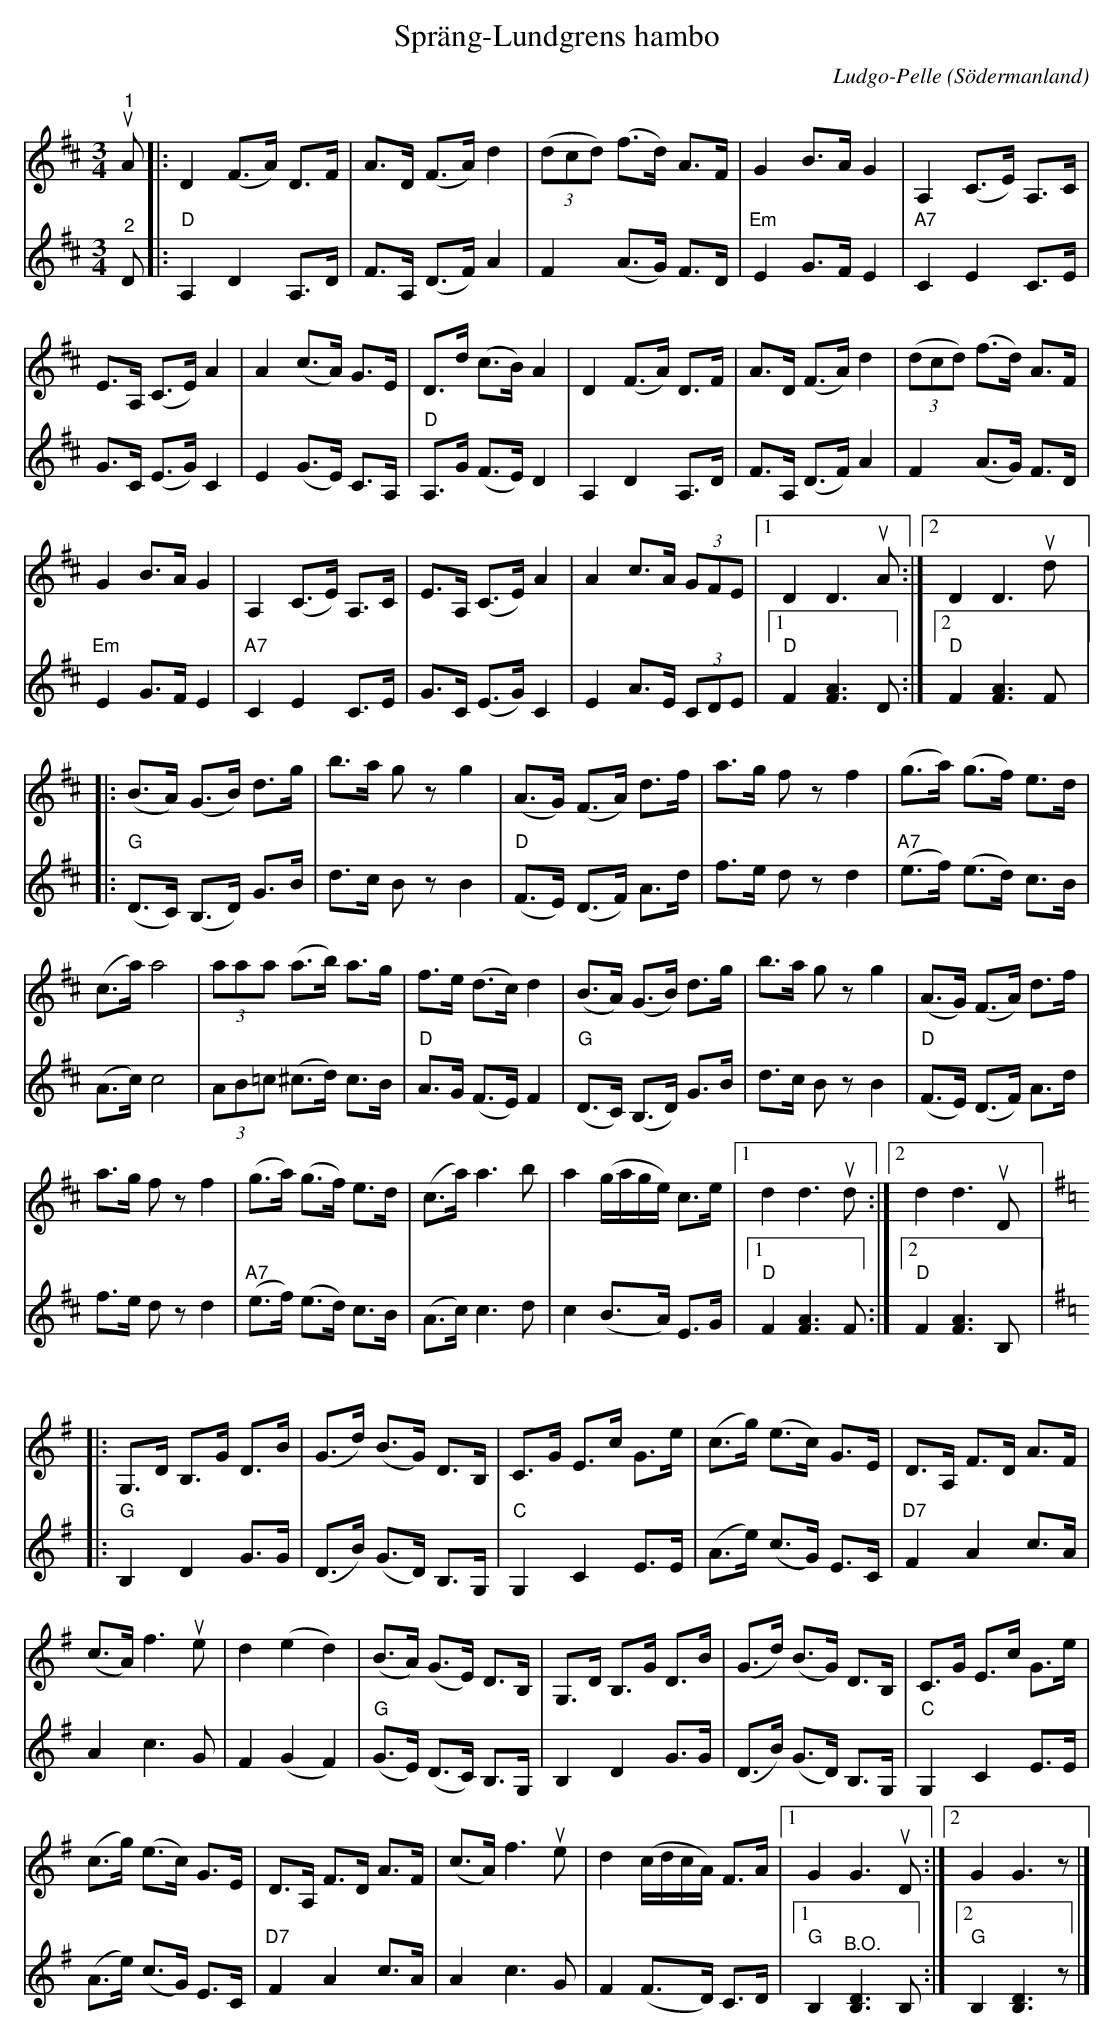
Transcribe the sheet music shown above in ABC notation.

X:1
T:Spräng-Lundgrens hambo
C:Ludgo-Pelle
O:Södermanland
L:1/8
M:3/4
K:D
V:1
"^1"u A |: D2 (F>A) D>F | A>D (F>A) d2 | (3(dcd) (f>d) A>F | G2 B>A G2 | A,2 (C>E) A,>C |
E>A, (C>E) A2 | A2 (c>A) G>E | D>d (c>B) A2 | D2 (F>A) D>F | A>D (F>A) d2 | (3(dcd) (f>d) A>F |
G2 B>A G2 | A,2 (C>E) A,>C | E>A, (C>E) A2 | A2 c>A (3GFE |1 D2 D3u A :|2 D2 D3u d |:
(B>A) (G>B) d>g | b>a g z g2 |(A>G) (F>A) d>f | a>g f z f2 |(g>a) (g>f) e>d |
(c>a) a4 | (3aaa (a>b) a>g | f>e (d>c) d2 |(B>A) (G>B) d>g | b>a g z g2 |(A>G) (F>A) d>f |
a>g f z f2 |(g>a) (g>f) e>d | (c>a) a3 b | a2 (g/a/g/e/) c>e |1 d2 d3u d :|2 d2 d3u D |:
[K:G]G,>D B,>G D>B | (G>d) (B>G) D>B, |C>G E>c G>e | (c>g) (e>c) G>E |D>A, F>D A>F |
(c>A) f3u e | d2 (e2 d2) |(B>A) (G>E) D>B, | G,>D B,>G D>B | (G>d) (B>G) D>B, |C>G E>c G>e |
(c>g) (e>c) G>E |D>A, F>D A>F | (c>A) f3u e | d2 (c/d/c/A/) F>A |1 G2 G3u D :|2 G2 G3 z |]
V:2
"^2" D |:"D" A,2 D2 A,>D | F>A, (D>F) A2 | F2 (A>G) F>D |"Em" E2 G>F E2 |"A7" C2 E2 C>E |
G>C (E>G) C2 | E2 (G>E) C>A, |"D" A,>G (F>E) D2 | A,2 D2 A,>D | F>A, (D>F) A2 | F2 (A>G) F>D |
"Em" E2 G>F E2 |"A7" C2 E2 C>E | G>C (E>G) C2 | E2 A>E (3CDE |1"D" F2 [FA]3 D :|2 "D" F2 [FA]3 F |:
"G" (D>C) (B,>D) G>B | d>c B z B2 |"D" (F>E) (D>F) A>d | f>e d z d2 |"A7" (e>f) (e>d) c>B | (A>c) c4 |
(3AB=c (^c>d) c>B |"D" A>G (F>E) F2 |"G" (D>C) (B,>D) G>B | d>c B z B2 | "D" (F>E) (D>F) A>d |
f>e d z d2 |"A7" (e>f) (e>d) c>B | (A>c) c3 d | c2 (B>A) E>G |1 "D" F2 [FA]3 F :|2 "D" F2 [FA]3 B, |:
[K:G]"G" B,2 D2 G>G | (D>B) (G>D) B,>G, |"C" G,2 C2 E>E | (A>e) (c>G) E>C | "D7" F2 A2 c>A |
A2 c3 G | F2 (G2 F2) |"G" (G>E) (D>C) B,>G, | B,2 D2 G>G | (D>B) (G>D) B,>G, | "C" G,2 C2 E>E |
(A>e) (c>G) E>C |"D7" F2 A2 c>A | A2 c3 G | F2 (F>D) C>D |1 "G" B,2 "^B.O." [B,D]3 B, :|2"G" B,2 [B,D]3 z |]
